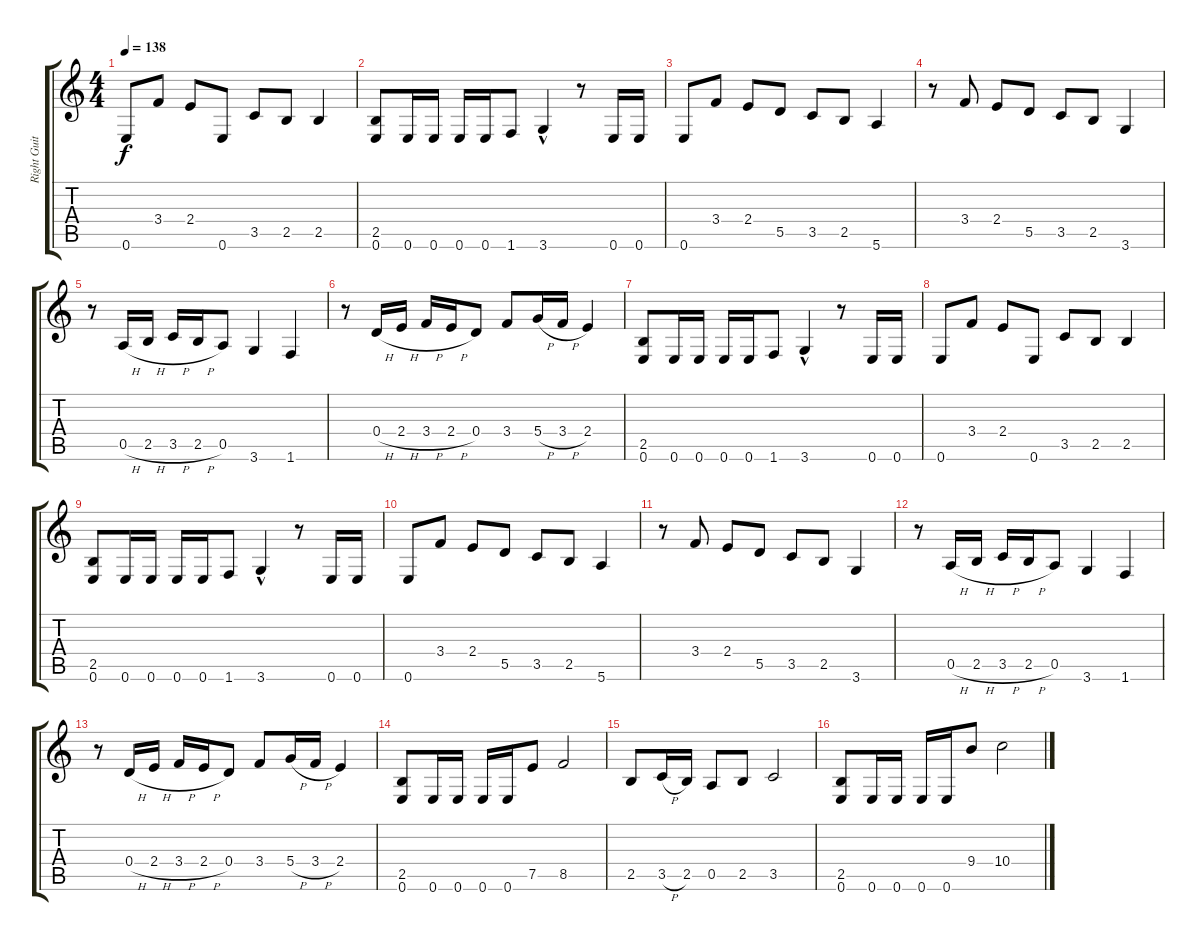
\track ("Right Guitar" "Right Guit") {instrument distortionguitar}
\staff {score tabs}
\tuning (E4 B3 G3 D3 A2 E2) {hide}
\ts (4 4)
\tempo 138
\clef g2
\ks c
0.6.8{dy f} 3.4.8 2.4.8 0.6.8 3.5.8 2.5.8 2.5.4 |
(2.5 0.6).8 0.6.16 0.6.16 0.6.16 0.6.16 1.6.8 3.6{hac}.4 r.8 0.6.16 0.6.16 |
0.6.8 3.4.8 2.4.8 5.5.8 3.5.8 2.5.8 5.6.4 |
r.8 3.4.8 2.4.8 5.5.8 3.5.8 2.5.8 3.6.4 |
r.8 0.5{h}.16 2.5{h}.16 3.5{h}.16 2.5{h}.16 0.5.8 3.6.4 1.6.4 |
r.8 0.4{h}.16 2.4{h}.16 3.4{h}.16 2.4{h}.16 0.4.8 3.4.8 5.4{h}.16 3.4{h}.16 2.4.4 |
(2.5 0.6).8 0.6.16 0.6.16 0.6.16 0.6.16 1.6.8 3.6{hac}.4 r.8 0.6.16 0.6.16 |
0.6.8 3.4.8 2.4.8 0.6.8 3.5.8 2.5.8 2.5.4 |
(2.5 0.6).8 0.6.16 0.6.16 0.6.16 0.6.16 1.6.8 3.6{hac}.4 r.8 0.6.16 0.6.16 |
0.6.8 3.4.8 2.4.8 5.5.8 3.5.8 2.5.8 5.6.4 |
r.8 3.4.8 2.4.8 5.5.8 3.5.8 2.5.8 3.6.4 |
r.8 0.5{h}.16 2.5{h}.16 3.5{h}.16 2.5{h}.16 0.5.8 3.6.4 1.6.4 |
r.8 0.4{h}.16 2.4{h}.16 3.4{h}.16 2.4{h}.16 0.4.8 3.4.8 5.4{h}.16 3.4{h}.16 2.4.4 |
(2.5 0.6).8 0.6.16 0.6.16 0.6.16 0.6.16 7.5.8 8.5.2 |
2.5.8 3.5{h}.16 2.5.16 0.5.8 2.5.8 3.5.2 |
(2.5 0.6).8 0.6.16 0.6.16 0.6.16 0.6.16 9.4.8 10.4.2
